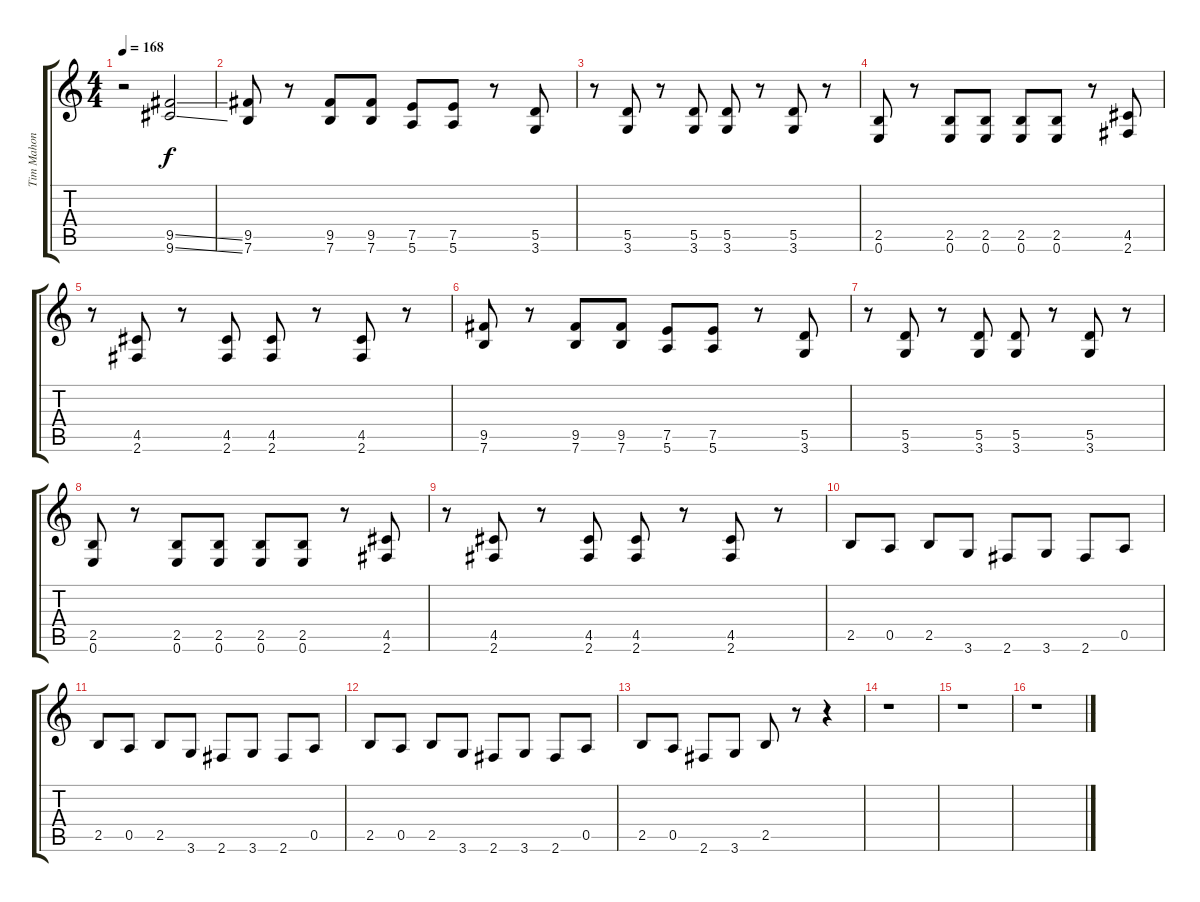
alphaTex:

\track (" Tim Mahoney" " Tim Mahon") {instrument distortionguitar}
\staff {score tabs}
\tuning (E4 B3 G3 D3 A2 E2) {hide}
\ts (4 4)
\tempo 168
\clef g2
\ks c
r.2{dy f} (9.5{ss} 9.6{ss}).2 |
(9.5 7.6).8 r.8 (9.5 7.6).8 (9.5 7.6).8 (7.5 5.6).8 (7.5 5.6).8 r.8 (5.5 3.6).8 |
r.8 (5.5 3.6).8 r.8 (5.5 3.6).8 (5.5 3.6).8 r.8 (5.5 3.6).8 r.8 |
(2.5 0.6).8 r.8 (2.5 0.6).8 (2.5 0.6).8 (2.5 0.6).8 (2.5 0.6).8 r.8 (4.5 2.6).8 |
r.8 (4.5 2.6).8 r.8 (4.5 2.6).8 (4.5 2.6).8 r.8 (4.5 2.6).8 r.8 |
(9.5 7.6).8 r.8 (9.5 7.6).8 (9.5 7.6).8 (7.5 5.6).8 (7.5 5.6).8 r.8 (5.5 3.6).8 |
r.8 (5.5 3.6).8 r.8 (5.5 3.6).8 (5.5 3.6).8 r.8 (5.5 3.6).8 r.8 |
(2.5 0.6).8 r.8 (2.5 0.6).8 (2.5 0.6).8 (2.5 0.6).8 (2.5 0.6).8 r.8 (4.5 2.6).8 |
r.8 (4.5 2.6).8 r.8 (4.5 2.6).8 (4.5 2.6).8 r.8 (4.5 2.6).8 r.8 |
2.5.8 0.5.8 2.5.8 3.6.8 2.6.8 3.6.8 2.6.8 0.5.8 |
2.5.8 0.5.8 2.5.8 3.6.8 2.6.8 3.6.8 2.6.8 0.5.8 |
2.5.8 0.5.8 2.5.8 3.6.8 2.6.8 3.6.8 2.6.8 0.5.8 |
2.5.8 0.5.8 2.6.8 3.6.8 2.5.8 r.8 r.4 |
r.1 |
r.1 |
r.1
